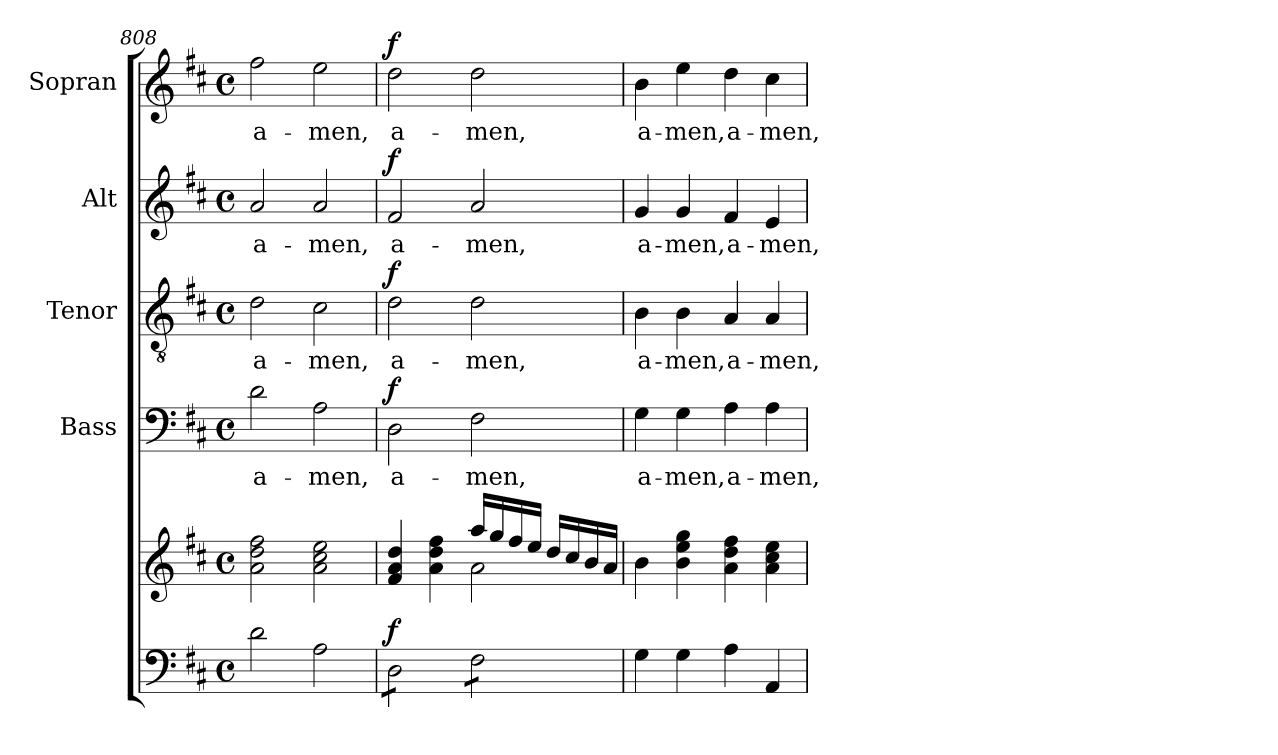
**kern	**kern	**dynam	**kern	**text	**dynam	**kern	**text	**dynam	**kern	**text	**dynam	**kern	**text	**dynam
*part5	*part5	*part5	*part4	*part4	*part4	*part3	*part3	*part3	*part2	*part2	*part2	*part1	*part1	*part1
*staff6	*staff5	*staff5/6	*staff4	*staff4	*staff4	*staff3	*staff3	*staff3	*staff2	*staff2	*staff2	*staff1	*staff1	*staff1
*	*	*	*I"Bass	*	*	*I"Tenor	*	*	*I"Alt	*	*	*I"Sopran	*	*
*	*	*	*I'B.	*	*	*I'T.	*	*	*I'A.	*	*	*I'S.	*	*
*clefF4	*clefG2	*	*clefF4	*	*	*clefGv2	*	*	*clefG2	*	*	*clefG2	*	*
*k[f#c#]	*k[f#c#]	*	*k[f#c#]	*	*	*k[f#c#]	*	*	*k[f#c#]	*	*	*k[f#c#]	*	*
*D:	*D:	*	*D:	*	*	*D:	*	*	*D:	*	*	*D:	*	*
*M4/4	*M4/4	*	*M4/4	*	*	*M4/4	*	*	*M4/4	*	*	*M4/4	*	*
*met(c)	*met(c)	*	*met(c)	*	*	*met(c)	*	*	*met(c)	*	*	*met(c)	*	*
=808	=808	=808	=808	=808	=808	=808	=808	=808	=808	=808	=808	=808	=808	=808
!	!	!	!	!LO:LY:b	!	!	!LO:LY:b	!	!	!LO:LY:b	!	!	!LO:LY:b	!
2d\	2a\ 2dd\ 2ff#\	.	2d\	a-	.	2d\	a-	.	2a/	a-	.	2ff#\	a-	.
!	!	!	!	!LO:LY:b	!	!	!LO:LY:b	!	!	!LO:LY:b	!	!	!LO:LY:b	!
2A\	2a\ 2cc#\ 2ee\	.	2A\	-men,	.	2c#\	-men,	.	2a/	-men,	.	2ee\	-men,	.
=809	=809	=809	=809	=809	=809	=809	=809	=809	=809	=809	=809	=809	=809	=809
*	*^	*	*	*	*	*	*	*	*	*	*	*	*	*
!	!	!	!LO:DY:a=2	!	!LO:LY:b	!LO:DY:a	!	!LO:LY:b	!LO:DY:a	!	!LO:LY:b	!LO:DY:a	!	!LO:LY:b	!LO:DY:a
*tremolo	*	*	*	*	*	*	*	*	*	*	*	*	*	*	*
8D\L	4f#/ 4a/ 4dd/	2ryy	f	2D\	a-	f	2d\	a-	f	2f#/	a-	f	2dd\	a-	f
8D\	.	.	.	.	.	.	.	.	.	.	.	.	.	.	.
8D\	4a\ 4dd\ 4ff#\	.	.	.	.	.	.	.	.	.	.	.	.	.	.
8D\J	.	.	.	.	.	.	.	.	.	.	.	.	.	.	.
!	!	!	!	!	!LO:LY:b	!	!	!LO:LY:b	!	!	!LO:LY:b	!	!	!LO:LY:b	!
8F#\L	16aa/LL	2a\	.	2F#\	-men,	.	2d\	-men,	.	2a/	-men,	.	2dd\	-men,	.
.	16gg/	.	.	.	.	.	.	.	.	.	.	.	.	.	.
8F#\	16ff#/	.	.	.	.	.	.	.	.	.	.	.	.	.	.
.	16ee/JJ	.	.	.	.	.	.	.	.	.	.	.	.	.	.
8F#\	16dd/LL	.	.	.	.	.	.	.	.	.	.	.	.	.	.
.	16cc#/	.	.	.	.	.	.	.	.	.	.	.	.	.	.
8F#\J	16b/	.	.	.	.	.	.	.	.	.	.	.	.	.	.
*Xtremolo	*	*	*	*	*	*	*	*	*	*	*	*	*	*	*
.	16a/JJ	.	.	.	.	.	.	.	.	.	.	.	.	.	.
*	*v	*v	*	*	*	*	*	*	*	*	*	*	*	*	*
!!LO:PB:g=z
=810	=810	=810	=810	=810	=810	=810	=810	=810	=810	=810	=810	=810	=810	=810
!	!	!	!	!LO:LY:b	!	!	!LO:LY:b	!	!	!LO:LY:b	!	!	!LO:LY:b	!
4G\	4b\	.	4G\	a-	.	4B\	a-	.	4g/	a-	.	4b\	a-	.
!	!	!	!	!LO:LY:b	!	!	!LO:LY:b	!	!	!LO:LY:b	!	!	!LO:LY:b	!
4G\	4b\ 4ee\ 4gg\	.	4G\	-men,	.	4B\	-men,	.	4g/	-men,	.	4ee\	-men,	.
!	!	!	!	!LO:LY:b	!	!	!LO:LY:b	!	!	!LO:LY:b	!	!	!LO:LY:b	!
4A\	4a\ 4dd\ 4ff#\	.	4A\	a-	.	4A/	a-	.	4f#/	a-	.	4dd\	a-	.
!	!	!	!	!LO:LY:b	!	!	!LO:LY:b	!	!	!LO:LY:b	!	!	!LO:LY:b	!
4AA/	4a\ 4cc#\ 4ee\	.	4A\	-men,	.	4A/	-men,	.	4e/	-men,	.	4cc#\	-men,	.
=	=	=	=	=	=	=	=	=	=	=	=	=	=	=
*-	*-	*-	*-	*-	*-	*-	*-	*-	*-	*-	*-	*-	*-	*-
